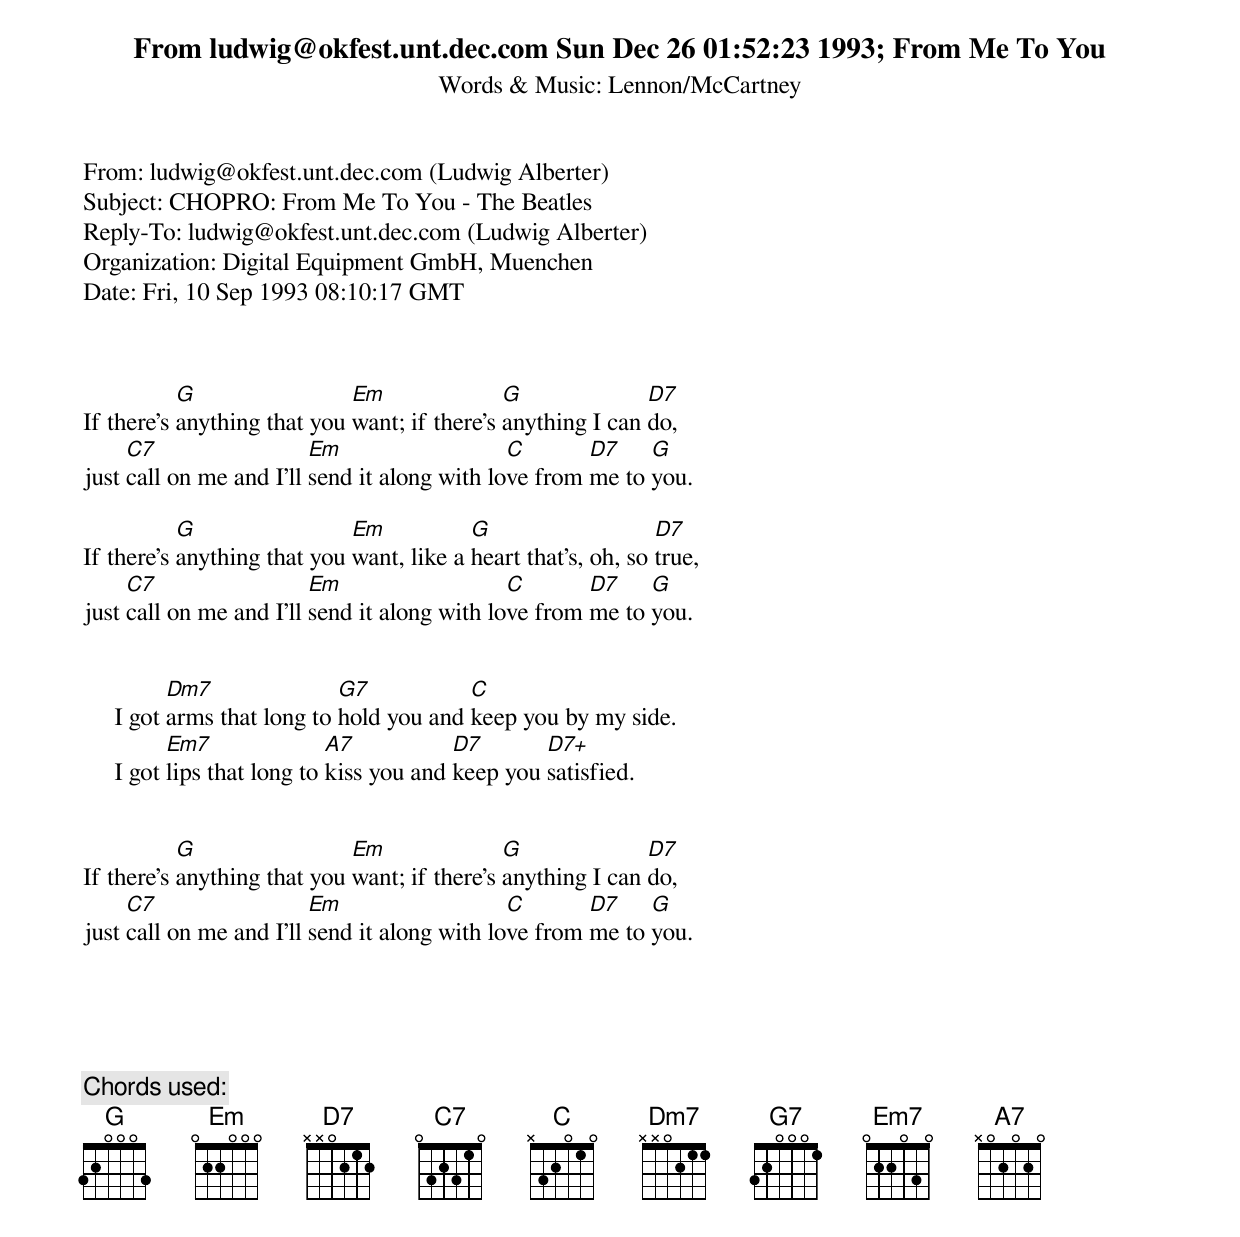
From ludwig@okfest.unt.dec.com Sun Dec 26 01:52:23 1993
From: ludwig@okfest.unt.dec.com (Ludwig Alberter)
Subject: CHOPRO: From Me To You - The Beatles
Reply-To: ludwig@okfest.unt.dec.com (Ludwig Alberter)
Organization: Digital Equipment GmbH, Muenchen
Date: Fri, 10 Sep 1993 08:10:17 GMT


{title:From Me To You}
{subtitle:Words & Music: Lennon/McCartney}
{define: D7+  0 2 1 3 0 0 -1}

If there's [G]anything that you [Em]want; if there's [G]anything I can [D7]do,
just [C7]call on me and I'll [Em]send it along with lo[C]ve from [D7]me to [G]you.

If there's [G]anything that you [Em]want, like a [G]heart that's, oh, so [D7]true,
just [C7]call on me and I'll [Em]send it along with lo[C]ve from [D7]me to [G]you.


     I got [Dm7]arms that long to [G7]hold you and [C]keep you by my side.
     I got [Em7]lips that long to [A7]kiss you and [D7]keep you [D7+]satisfied.


If there's [G]anything that you [Em]want; if there's [G]anything I can [D7]do,
just [C7]call on me and I'll [Em]send it along with lo[C]ve from [D7]me to [G]you.





{c: Chords used: }
